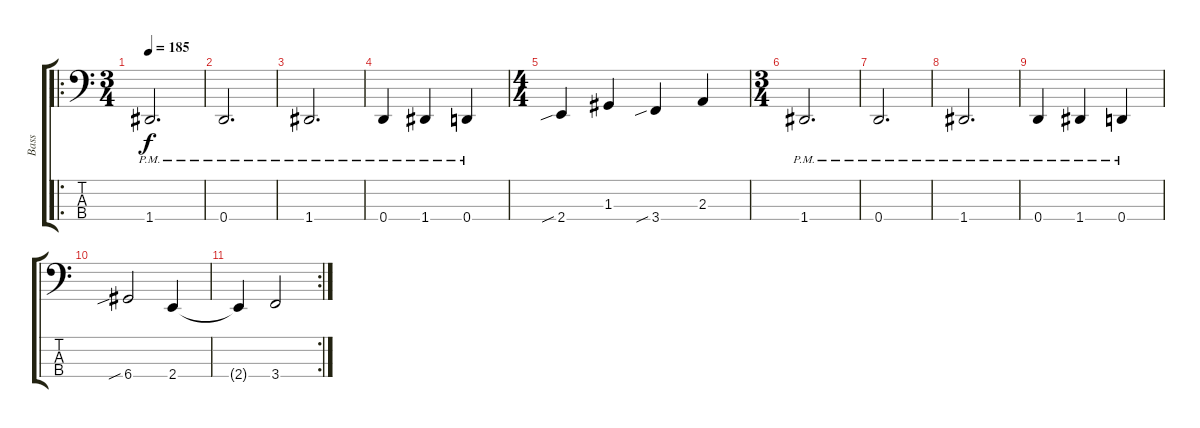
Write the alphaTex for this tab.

\track ("Bass" "Bass") {instrument slapbass2}
\staff {score tabs}
\tuning (F2 C2 G1 D1) {hide}
\ro
\ts (3 4)
\tempo 185
\clef f4
\ks c
1.4{pm}.2{d dy f} |
0.4{pm}.2{d} |
1.4{pm}.2{d} |
0.4{pm}.4 1.4{pm}.4 0.4{pm}.4 |
\ts (4 4)
2.4{sib}.4 1.3.4 3.4{sib}.4 2.3.4 |
\ts (3 4)
1.4{pm}.2{d} |
0.4{pm}.2{d} |
1.4{pm}.2{d} |
0.4{pm}.4 1.4{pm}.4 0.4{pm}.4 |
6.4{sib}.2 2.4.4 |
\rc 2
2.4{t}.4 3.4.2
